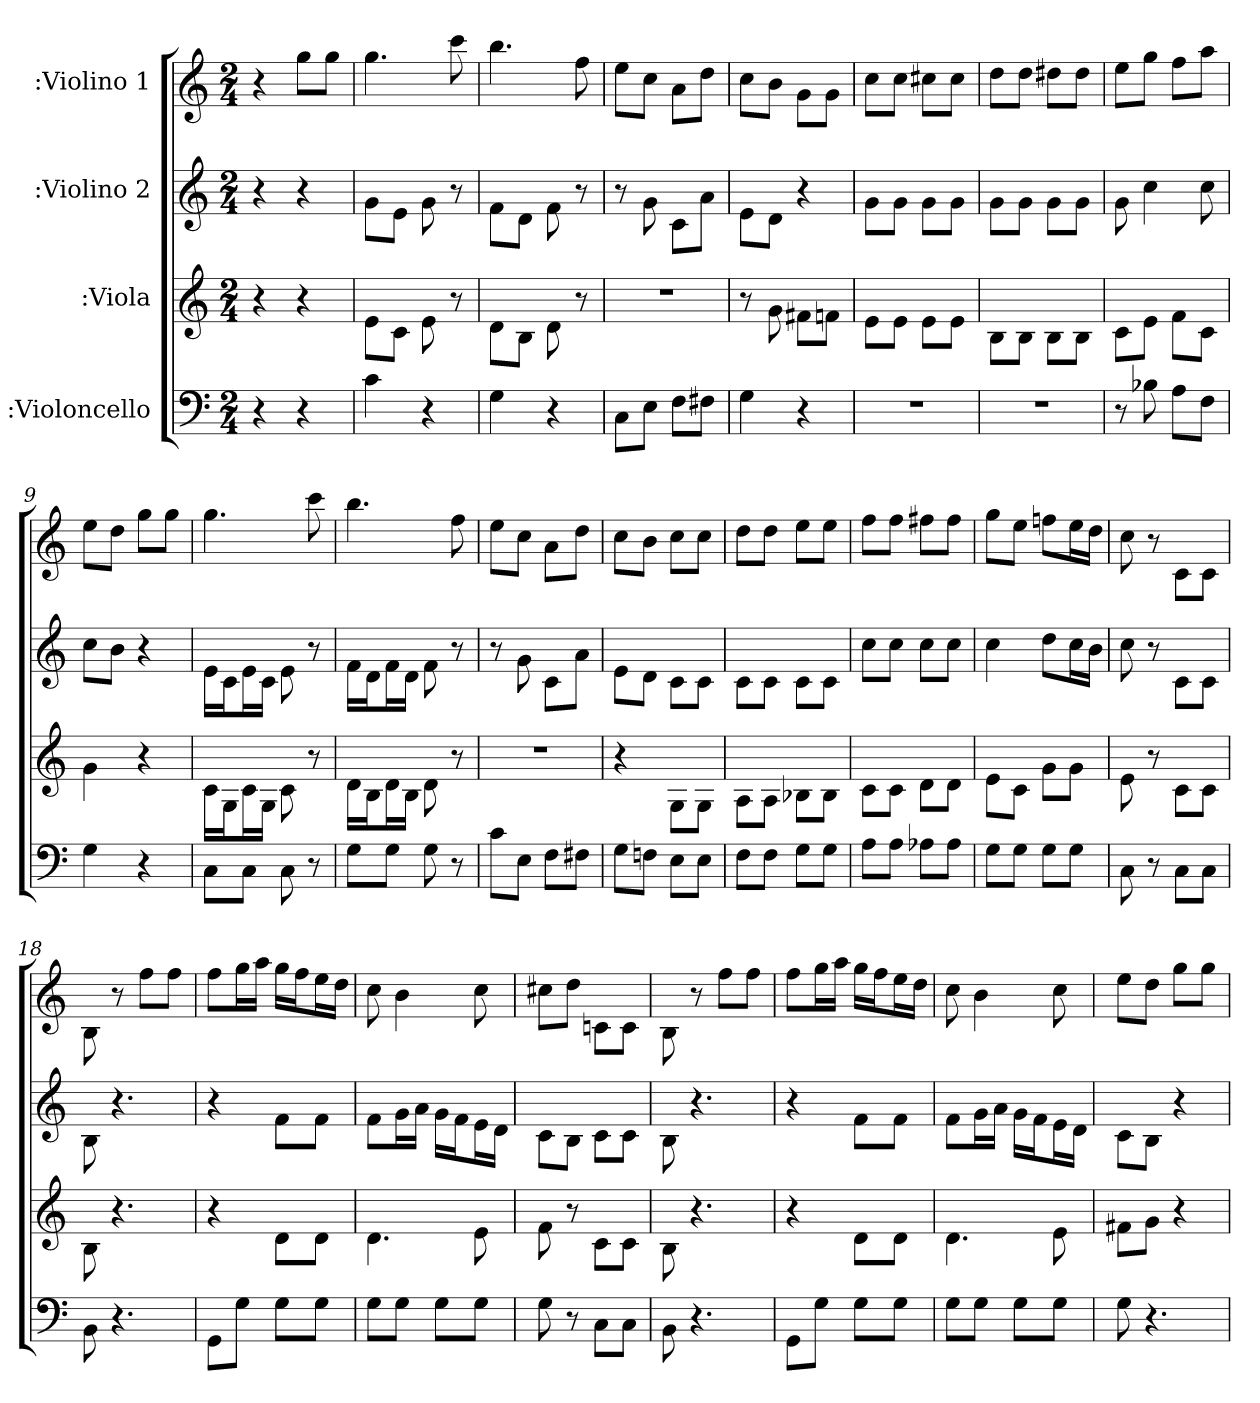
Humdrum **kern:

**kern	**kern	**kern	**kern
*part4	*part3	*part2	*part1
*staff4	*staff3	*staff2	*staff1
*I":Violoncello	*I":Viola	*I":Violino 2	*I":Violino 1
*k[]	*k[]	*k[]	*k[]
*C:	*C:	*C:	*C:
*M2/4	*M2/4	*M2/4	*M2/4
=1	=1	=1	=1
4r	4r	4r	4r
4r	4r	4r	8gg\L
.	.	.	8gg\J
=2	=2	=2	=2
4c\	8e\L	8g\L	4.gg\
.	8c\J	8e\J	.
4r	8e\	8g\	.
.	8r	8r	8ccc\
=3	=3	=3	=3
4G\	8d\L	8f\L	4.bb\
.	8B\J	8d\J	.
4r	8d\	8f\	.
.	8r	8r	8ff\
=4	=4	=4	=4
8C\L	2r	8r	8ee\L
8E\J	.	8g\	8cc\J
8F\L	.	8c\L	8a\L
8F#X\J	.	8a\J	8dd\J
=5	=5	=5	=5
4G\	8r	8e\L	8cc\L
.	8g\	8d\J	8b\J
4r	8f#X\L	4r	8g\L
.	8fn\J	.	8g\J
=6	=6	=6	=6
2r	8e\L	8g\L	8cc\L
.	8e\J	8g\J	8cc\J
.	8e\L	8g\L	8cc#X\L
.	8e\J	8g\J	8cc#\J
=7	=7	=7	=7
2r	8B\L	8g\L	8dd\L
.	8B\J	8g\J	8dd\J
.	8B\L	8g\L	8dd#X\L
.	8B\J	8g\J	8dd#\J
=8	=8	=8	=8
8r	8c\L	8g\	8ee\L
8B-X\	8e\J	4cc\	8gg\J
8A\L	8f\L	.	8ff\L
8F\J	8c\J	8cc\	8aa\J
=9	=9	=9	=9
4G\	4g\	8cc\L	8ee\L
.	.	8b\J	8dd\J
4r	4r	4r	8gg\L
.	.	.	8gg\J
=10	=10	=10	=10
8C\L	16c\LL	16e\LL	4.gg\
.	16G\J	16c\J	.
8C\J	16c\L	16e\L	.
.	16G\JJ	16c\JJ	.
8C\	8c\	8e\	.
8r	8r	8r	8ccc\
=11	=11	=11	=11
8G\L	16d\LL	16f\LL	4.bb\
.	16B\J	16d\J	.
8G\J	16d\L	16f\L	.
.	16B\JJ	16d\JJ	.
8G\	8d\	8f\	.
8r	8r	8r	8ff\
=12	=12	=12	=12
8c\L	2r	8r	8ee\L
8E\J	.	8g\	8cc\J
8F\L	.	8c\L	8a\L
8F#X\J	.	8a\J	8dd\J
=13	=13	=13	=13
8G\L	4r	8e\L	8cc\L
8Fn\J	.	8d\J	8b\J
8E\L	8G\L	8c\L	8cc\L
8E\J	8G\J	8c\J	8cc\J
=14	=14	=14	=14
8F\L	8A\L	8c\L	8dd\L
8F\J	8A\J	8c\J	8dd\J
8G\L	8B-X\L	8c\L	8ee\L
8G\J	8B-\J	8c\J	8ee\J
=15	=15	=15	=15
8A\L	8c\L	8cc\L	8ff\L
8A\J	8c\J	8cc\J	8ff\J
8A-X\L	8d\L	8cc\L	8ff#X\L
8A-\J	8d\J	8cc\J	8ff#\J
=16	=16	=16	=16
8G\L	8e\L	4cc\	8gg\L
8G\J	8c\J	.	8ee\J
8G\L	8g\L	8dd\L	8ffn\L
8G\J	8g\J	16cc\L	16ee\L
.	.	16b\JJ	16dd\JJ
=17	=17	=17	=17
8C\	8e\	8cc\	8cc\
8r	8r	8r	8r
8C\L	8c\L	8c\L	8c\L
8C\J	8c\J	8c\J	8c\J
=18	=18	=18	=18
8BB\	8B\	8B\	8B\
4.r	4.r	4.r	8r
.	.	.	8ff\L
.	.	.	8ff\J
=19	=19	=19	=19
8GG\L	4r	4r	8ff\L
8G\J	.	.	16gg\L
.	.	.	16aa\JJ
8G\L	8d\L	8f\L	16gg\LL
.	.	.	16ff\J
8G\J	8d\J	8f\J	16ee\L
.	.	.	16dd\JJ
=20	=20	=20	=20
8G\L	4.d\	8f\L	8cc\
8G\J	.	16g\L	4b\
.	.	16a\JJ	.
8G\L	.	16g\LL	.
.	.	16f\J	.
8G\J	8e\	16e\L	8cc\
.	.	16d\JJ	.
=21	=21	=21	=21
8G\	8f\	8c\L	8cc#X\L
8r	8r	8B\J	8dd\J
8C\L	8c\L	8c\L	8cn\L
8C\J	8c\J	8c\J	8c\J
=22	=22	=22	=22
8BB\	8B\	8B\	8B\
4.r	4.r	4.r	8r
.	.	.	8ff\L
.	.	.	8ff\J
=23	=23	=23	=23
8GG\L	4r	4r	8ff\L
8G\J	.	.	16gg\L
.	.	.	16aa\JJ
8G\L	8d\L	8f\L	16gg\LL
.	.	.	16ff\J
8G\J	8d\J	8f\J	16ee\L
.	.	.	16dd\JJ
=24	=24	=24	=24
8G\L	4.d\	8f\L	8cc\
8G\J	.	16g\L	4b\
.	.	16a\JJ	.
8G\L	.	16g\LL	.
.	.	16f\J	.
8G\J	8e\	16e\L	8cc\
.	.	16d\JJ	.
=25	=25	=25	=25
8G\	8f#X\L	8c\L	8ee\L
4.r	8g\J	8B\J	8dd\J
.	4r	4r	8gg\L
.	.	.	8gg\J
=	=	=	=
*-	*-	*-	*-
